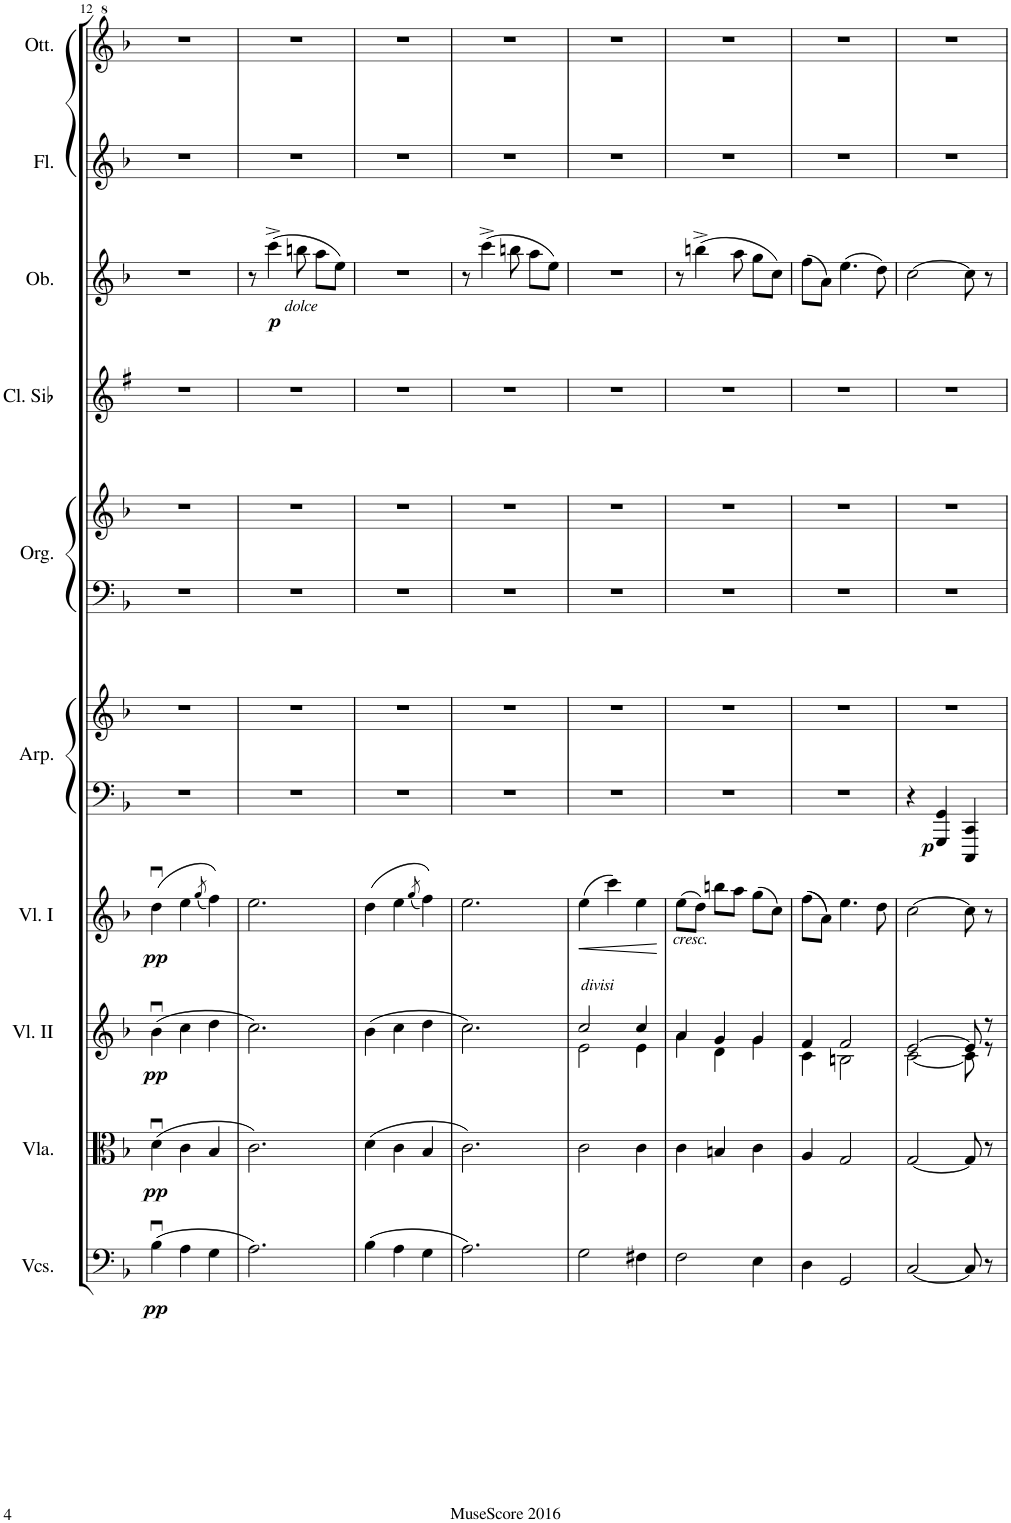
**kern	**dynam	**kern	**dynam	**kern	**dynam	**kern	**dynam	**kern	**kern	**dynam	**kern	**kern	**kern	**kern	**dynam	**kern	**kern
*part10	*part10	*part9	*part9	*part8	*part8	*part7	*part7	*part6	*part6	*part6	*part5	*part5	*part4	*part3	*part3	*part2	*part1
*staff12	*staff12	*staff11	*staff11	*staff10	*staff10	*staff9	*staff9	*staff8	*staff7	*staff7/8	*staff6	*staff5	*staff4	*staff3	*staff3	*staff2	*staff1
*I"Violoncello	*	*I"Viola	*	*I"Violino II	*	*I"Violino I	*	*I"2 Arpe	*	*	*I"Organo	*	*I"Clarinetto in Sib	*I"Oboe	*	*I"Flauto	*I"Ottavini
*	*	*I'Vla.	*	*I'Vl. II	*	*I'Vl. I	*	*I'Arp.	*	*	*I'Org.	*	*I'Cl. Sib	*I'Ob.	*	*I'Fl.	*I'Ott.
!!LO:PB:g=z
*clefF4	*	*clefC3	*	*clefG2	*	*clefG2	*	*clefF4	*clefG2	*	*clefF4	*clefG2	*clefG2	*clefG2	*	*clefG2	*clefG^2
*	*	*	*	*	*	*	*	*	*	*	*	*	*Trd1c2	*	*	*	*Trd-7c-12
*k[b-]	*	*k[b-]	*	*k[b-]	*	*k[b-]	*	*k[b-]	*k[b-]	*	*k[b-]	*k[b-]	*k[f#]	*k[b-]	*	*k[b-]	*k[b-]
*M3/4	*	*M3/4	*	*M3/4	*	*M3/4	*	*M3/4	*M3/4	*	*M3/4	*M3/4	*M3/4	*M3/4	*	*M3/4	*M3/4
=12	=12	=12	=12	=12	=12	=12	=12	=12	=12	=12	=12	=12	=12	=12	=12	=12	=12
!	!LO:DY:b	!	!LO:DY:b	!	!LO:DY:b	!	!LO:DY:b	!	!	!	!	!	!	!	!	!	!
(4B-u\	pp	(4du\	pp	(4b-u\	pp	(4ddu\	pp	2.r	2.r	.	2.r	2.r	2.r	2.r	.	2.r	2.r
4A\	.	4c\	.	4cc\	.	4ee\	.	.	.	.	.	.	.	.	.	.	.
.	.	.	.	.	.	(8qgg/	.	.	.	.	.	.	.	.	.	.	.
4G\	.	4B-/	.	4dd\	.	4ff\))	.	.	.	.	.	.	.	.	.	.	.
=13	=13	=13	=13	=13	=13	=13	=13	=13	=13	=13	=13	=13	=13	=13	=13	=13	=13
2.A\)	.	2.c\)	.	2.cc\)	.	2.ee\	.	2.r	2.r	.	2.r	2.r	2.r	8r	.	2.r	2.r
!	!	!	!	!	!	!	!	!	!	!	!	!	!	!LO:TX:b:i:t=dolce	!	!	!
!	!	!	!	!	!	!	!	!	!	!	!	!	!	!	!LO:DY:b	!	!
.	.	.	.	.	.	.	.	.	.	.	.	.	.	(4ccc^\	p	.	.
.	.	.	.	.	.	.	.	.	.	.	.	.	.	8bbn\	.	.	.
.	.	.	.	.	.	.	.	.	.	.	.	.	.	8aa\L	.	.	.
.	.	.	.	.	.	.	.	.	.	.	.	.	.	8ee\J)	.	.	.
=14	=14	=14	=14	=14	=14	=14	=14	=14	=14	=14	=14	=14	=14	=14	=14	=14	=14
(4B-\	.	(4d\	.	(4b-\	.	(4dd\	.	2.r	2.r	.	2.r	2.r	2.r	2.r	.	2.r	2.r
4A\	.	4c\	.	4cc\	.	4ee\	.	.	.	.	.	.	.	.	.	.	.
.	.	.	.	.	.	(8qgg/	.	.	.	.	.	.	.	.	.	.	.
4G\	.	4B-/	.	4dd\	.	4ff\))	.	.	.	.	.	.	.	.	.	.	.
=15	=15	=15	=15	=15	=15	=15	=15	=15	=15	=15	=15	=15	=15	=15	=15	=15	=15
2.A\)	.	2.c\)	.	2.cc\)	.	2.ee\	.	2.r	2.r	.	2.r	2.r	2.r	8r	.	2.r	2.r
.	.	.	.	.	.	.	.	.	.	.	.	.	.	(4ccc^\	.	.	.
.	.	.	.	.	.	.	.	.	.	.	.	.	.	8bbn\	.	.	.
.	.	.	.	.	.	.	.	.	.	.	.	.	.	8aa\L	.	.	.
.	.	.	.	.	.	.	.	.	.	.	.	.	.	8ee\J)	.	.	.
=16	=16	=16	=16	=16	=16	=16	=16	=16	=16	=16	=16	=16	=16	=16	=16	=16	=16
*	*	*	*	*^	*	*	*	*	*	*	*	*	*	*	*	*	*
!	!	!	!	!LO:TX:a:i:t=divisi	!	!	!	!	!	!	!	!	!	!	!	!	!	!
!	!	!	!	!	!	!	!	!LO:HP:b	!	!	!	!	!	!	!	!	!	!
2G\	.	2c\	.	2cc/	2e\	.	(4ee\	<	2.r	2.r	.	2.r	2.r	2.r	2.r	.	2.r	2.r
.	.	.	.	.	.	.	4ccc\)	.	.	.	.	.	.	.	.	.	.	.
4F#X\	.	4c\	.	4cc/	4e\	.	4ee\	.	.	.	.	.	.	.	.	.	.	.
*	*	*	*	*v	*v	*	*	*	*	*	*	*	*	*	*	*	*	*
.	.	.	.	.	.	.	[	.	.	.	.	.	.	.	.	.	.
=17	=17	=17	=17	=17	=17	=17	=17	=17	=17	=17	=17	=17	=17	=17	=17	=17	=17
*	*	*	*	*^	*	*	*	*	*	*	*	*	*	*	*	*	*
!	!	!	!	!	!	!	!LO:TX:b:i:t=cresc.	!	!	!	!	!	!	!	!	!	!	!
2F\	.	4c\	.	4a/	4a\	.	(8ee\L	.	2.r	2.r	.	2.r	2.r	2.r	8r	.	2.r	2.r
.	.	.	.	.	.	.	8dd\J)	.	.	.	.	.	.	.	(4bbn^\	.	.	.
.	.	4Bn/	.	4g/	4d\	.	8bbn\L	.	.	.	.	.	.	.	.	.	.	.
.	.	.	.	.	.	.	8aa\J	.	.	.	.	.	.	.	8aa\	.	.	.
4E\	.	4c\	.	4g/	4g\	.	(8gg\L	.	.	.	.	.	.	.	8gg\L	.	.	.
.	.	.	.	.	.	.	8cc\J)	.	.	.	.	.	.	.	8cc\J)	.	.	.
=18	=18	=18	=18	=18	=18	=18	=18	=18	=18	=18	=18	=18	=18	=18	=18	=18	=18	=18
4D\	.	4A/	.	4f/	4c\	.	((8ff\L	.	2.r	2.r	.	2.r	2.r	2.r	(8ff\L	.	2.r	2.r
.	.	.	.	.	.	.	8a\J))	.	.	.	.	.	.	.	8a\J)	.	.	.
2GG/	.	2G/	.	2f/	2Bn\	.	4.ee\	.	.	.	.	.	.	.	(4.ee\	.	.	.
.	.	.	.	.	.	.	8dd\	.	.	.	.	.	.	.	8dd\)	.	.	.
=19	=19	=19	=19	=19	=19	=19	=19	=19	=19	=19	=19	=19	=19	=19	=19	=19	=19	=19
[2C/	.	[2G/	.	[2e/	[2c\	.	[2cc\	.	4r	2.r	.	2.r	2.r	2.r	[2cc\	.	2.r	2.r
!	!	!	!	!	!	!	!	!	!	!	!LO:DY:b=2	!	!	!	!	!	!	!
.	.	.	.	.	.	.	.	.	4GGG/ 4GG/	.	p	.	.	.	.	.	.	.
8C/]	.	8G/]	.	8e/]	8c\]	.	8cc\]	.	4CCC/ 4CC/	.	.	.	.	.	8cc\]	.	.	.
8r	.	8r	.	8r	8r	.	8r	.	.	.	.	.	.	.	8r	.	.	.
*	*	*	*	*v	*v	*	*	*	*	*	*	*	*	*	*	*	*	*
=	=	=	=	=	=	=	=	=	=	=	=	=	=	=	=	=	=
*-	*-	*-	*-	*-	*-	*-	*-	*-	*-	*-	*-	*-	*-	*-	*-	*-	*-
